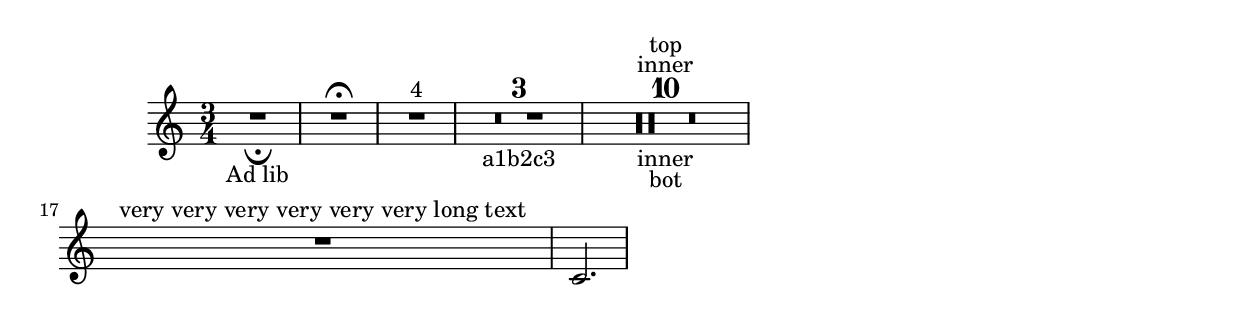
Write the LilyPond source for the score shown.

\version "2.17.6"

\header  {

  texidoc = "
Texts may be added to the multi-measure rests.

By setting the appropriate @code{spacing-procedure}, we can make
measures stretch to accommodate wide texts.

"


}

\book { \score { {
  \time 3/4
  \set Score.skipBars = ##t
  R2._\markup { \center-column { \musicglyph  #"scripts.dfermata" \roman "Ad lib"  }  }
  R2.^\fermataMarkup
  R2.^"4"
  R2.*3_\markup { \roman "a1b2c3" }
  R2.*10^"inner"^"top"_"inner"_"bot"
  \override MultiMeasureRestText.springs-and-rods
    = #ly:multi-measure-rest::set-text-rods

  R2.^"very very very very very very long text"
  c'2.
}
  \layout { ragged-right = ##t }
}}
